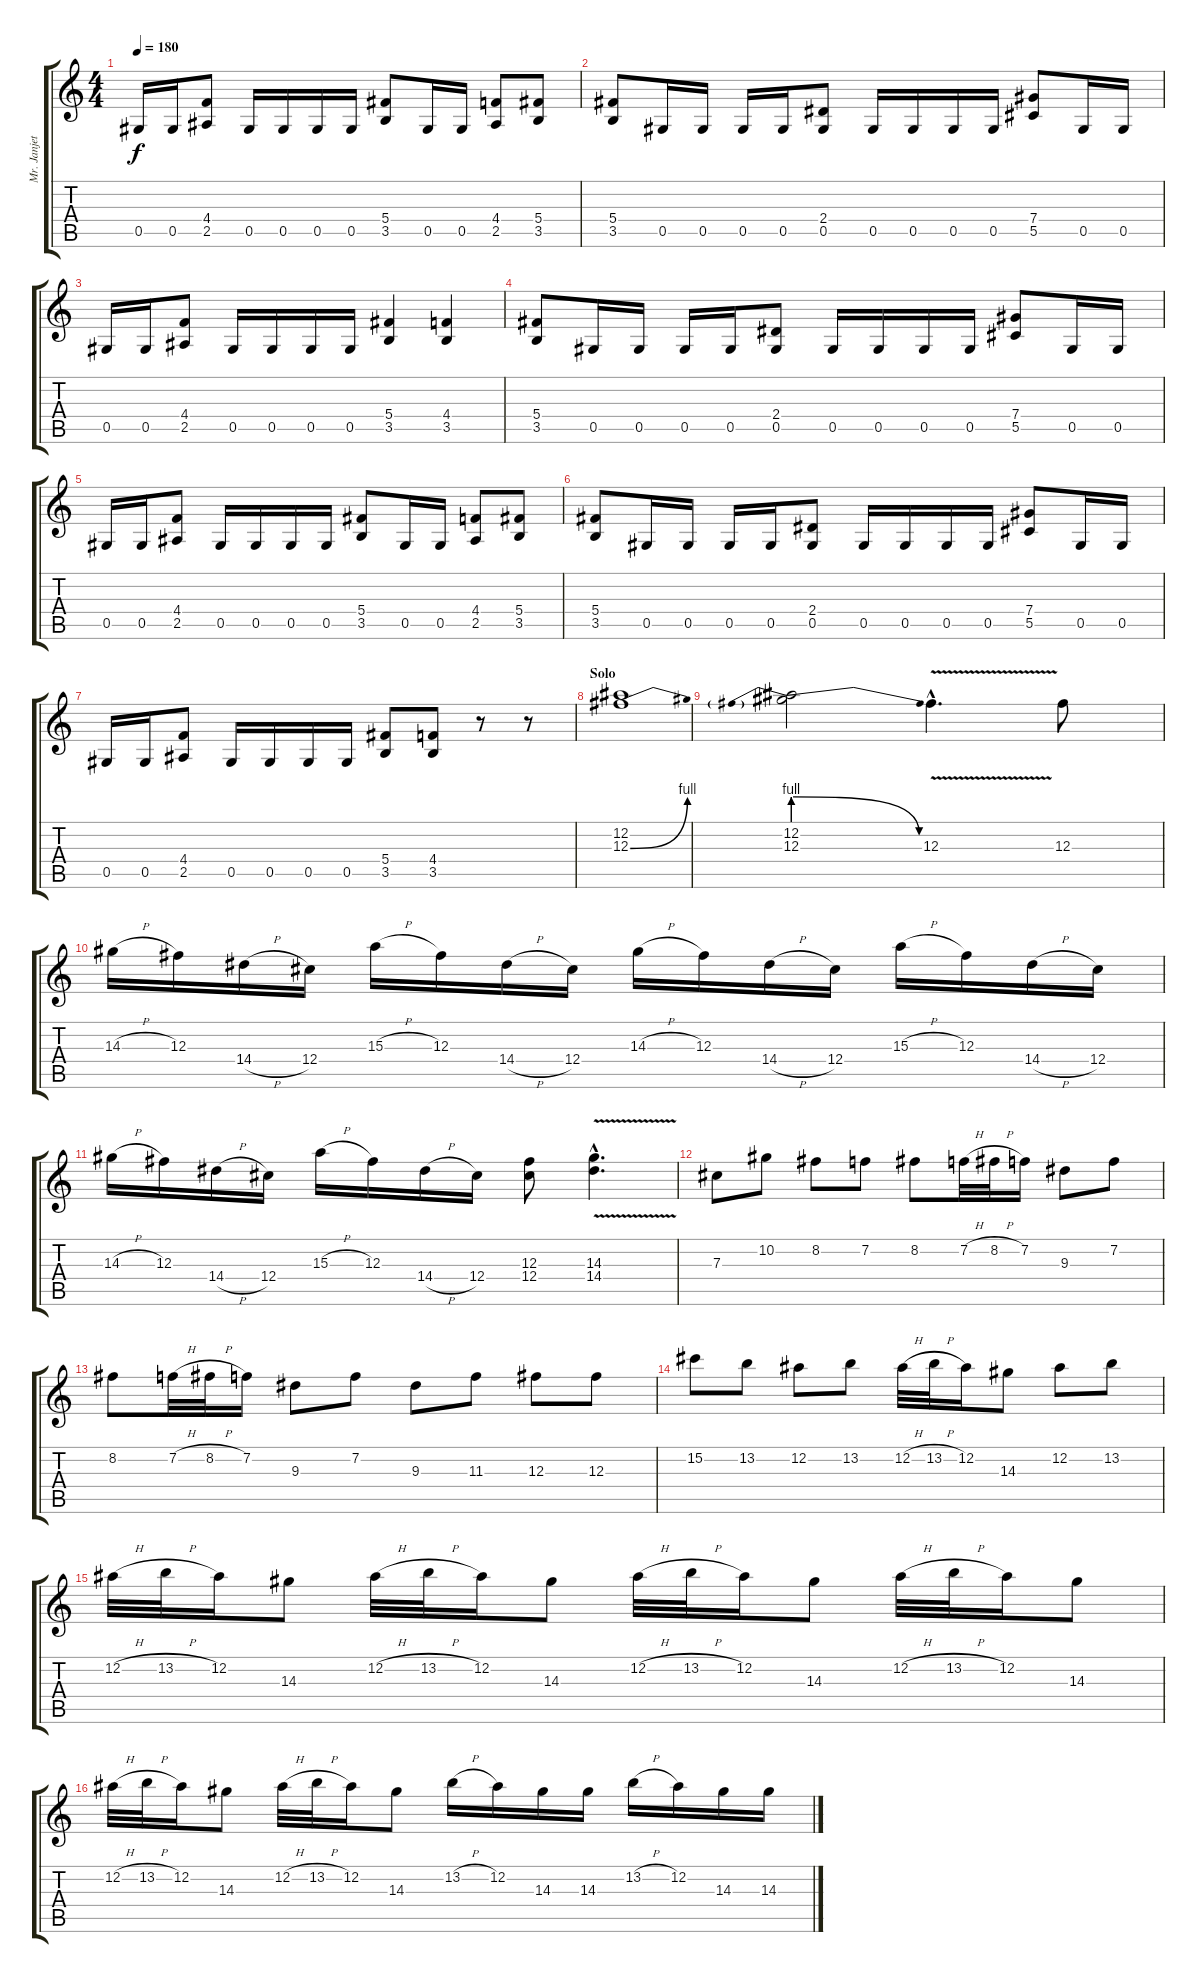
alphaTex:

\track ("Mr. Janjetovic" "Mr. Janjet") {instrument overdrivenguitar}
\staff {score tabs}
\tuning (Eb4 Bb3 Gb3 Db3 Ab2 Eb2) {hide}
\ts (4 4)
\tempo 180
\clef g2
\ks c
0.5.16{dy f} 0.5.16 (4.4 2.5).8 0.5.16 0.5.16 0.5.16 0.5.16 (5.4 3.5).8 0.5.16 0.5.16 (4.4 2.5).8 (5.4 3.5).8 |
(5.4 3.5).8 0.5.16 0.5.16 0.5.16 0.5.16 (2.4 0.5).8 0.5.16 0.5.16 0.5.16 0.5.16 (7.4 5.5).8 0.5.16 0.5.16 |
0.5.16 0.5.16 (4.4 2.5).8 0.5.16 0.5.16 0.5.16 0.5.16 (5.4 3.5).4 (4.4 3.5).4 |
(5.4 3.5).8 0.5.16 0.5.16 0.5.16 0.5.16 (2.4 0.5).8 0.5.16 0.5.16 0.5.16 0.5.16 (7.4 5.5).8 0.5.16 0.5.16 |
0.5.16 0.5.16 (4.4 2.5).8 0.5.16 0.5.16 0.5.16 0.5.16 (5.4 3.5).8 0.5.16 0.5.16 (4.4 2.5).8 (5.4 3.5).8 |
(5.4 3.5).8 0.5.16 0.5.16 0.5.16 0.5.16 (2.4 0.5).8 0.5.16 0.5.16 0.5.16 0.5.16 (7.4 5.5).8 0.5.16 0.5.16 |
0.5.16 0.5.16 (4.4 2.5).8 0.5.16 0.5.16 0.5.16 0.5.16 (5.4 3.5).8 (4.4 3.5).8 r.8 r.8 |
\section ("" "Solo")
(12.2 12.3{be (bend 0 0 60 4)}).1{volume 15 instrument overdrivenguitar} |
(12.2 12.3{be (prebendrelease 0 4 60 0)}).2 12.3{v hac}.4{d} 12.3.8 |
14.3{h}.16 12.3.16 14.4{h}.16 12.4.16 15.3{h}.16 12.3.16 14.4{h}.16 12.4.16 14.3{h}.16 12.3.16 14.4{h}.16 12.4.16 15.3{h}.16 12.3.16 14.4{h}.16 12.4.16 |
14.3{h}.16 12.3.16 14.4{h}.16 12.4.16 15.3{h}.16 12.3.16 14.4{h}.16 12.4.16 (12.3 12.4).8 (14.3{hac} 14.4{v hac}).4{d} |
7.3.8 10.2.8 8.2.8 7.2.8 8.2.8 7.2{h}.32 8.2{h}.32 7.2.16 9.3.8 7.2.8 |
8.2.8 7.2{h}.32 8.2{h}.32 7.2.16 9.3.8 7.2.8 9.3.8 11.3.8 12.3.8 12.3.8 |
15.2.8 13.2.8 12.2.8 13.2.8 12.2{h}.32 13.2{h}.32 12.2.16 14.3.8 12.2.8 13.2.8 |
12.2{h}.32 13.2{h}.32 12.2.16 14.3.8 12.2{h}.32 13.2{h}.32 12.2.16 14.3.8 12.2{h}.32 13.2{h}.32 12.2.16 14.3.8 12.2{h}.32 13.2{h}.32 12.2.16 14.3.8 |
12.2{h}.32 13.2{h}.32 12.2.16 14.3.8 12.2{h}.32 13.2{h}.32 12.2.16 14.3.8 13.2{h}.16 12.2.16 14.3.16 14.3.16 13.2{h}.16 12.2.16 14.3.16 14.3.16
